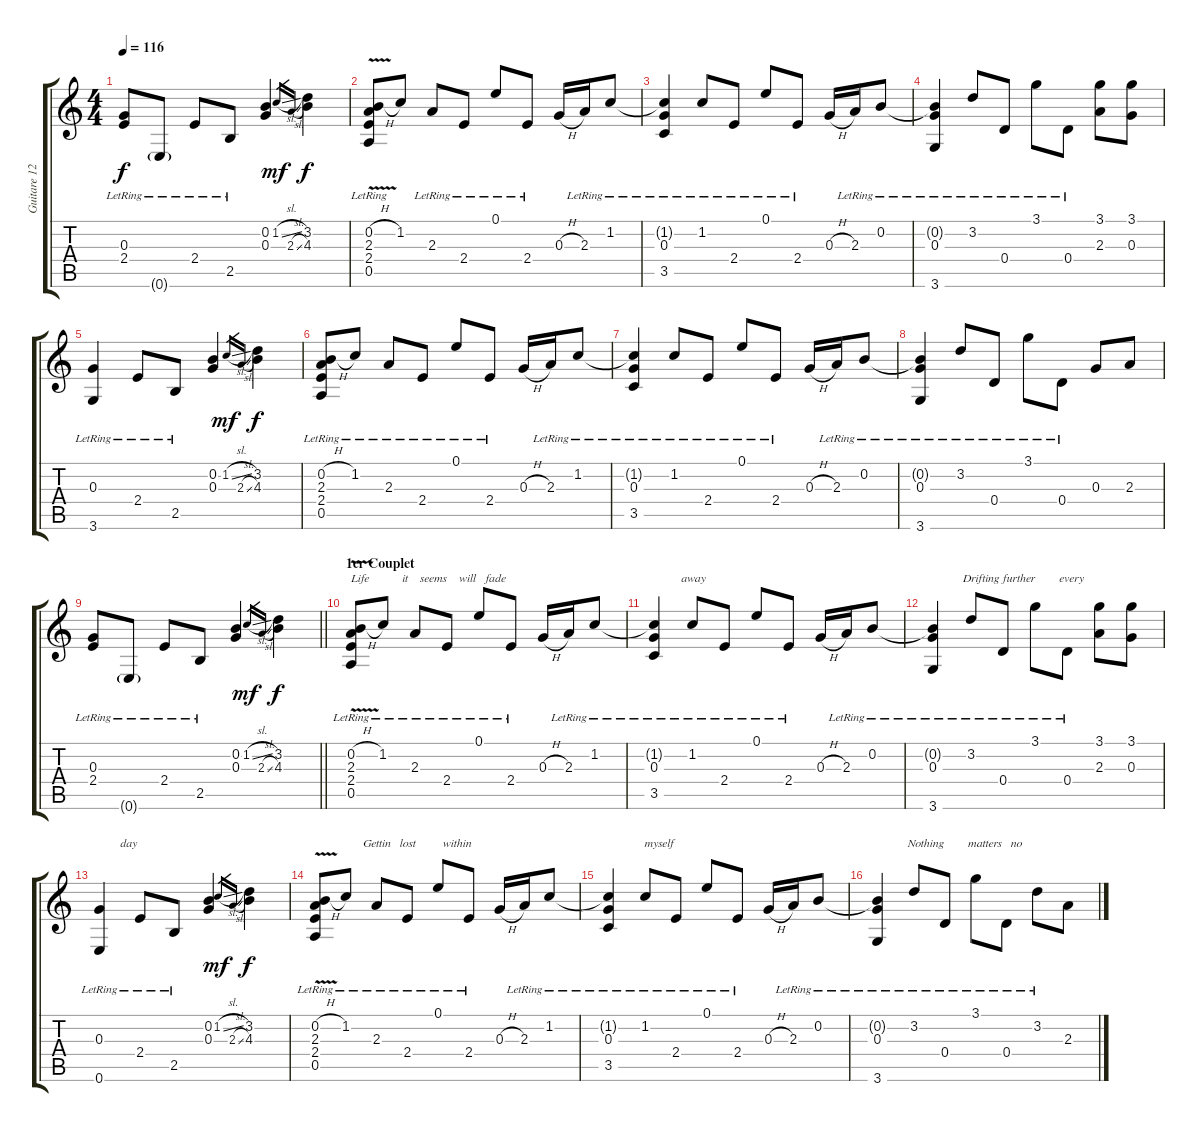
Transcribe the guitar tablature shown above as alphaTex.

\track ("Guitare 12 cordes" "Guitare 12") {instrument acousticguitarsteel}
\staff {score tabs}
\tuning (E4 B3 G3 D3 A2 E2) {hide}
\ts (4 4)
\tempo 116
\clef g2
\ks c
(0.3{lr} 2.4{lr}).8{dy f} 0.6{g lr}.8 2.4{lr}.8 2.5{lr}.8 (0.2 0.3).4 1.2{sl}.16{gr dy mf} 2.3{sl}.16{gr} (3.2 4.3).4{dy f} |
(0.2{h} 2.3{v lr} 2.4{v lr} 0.5{lr}).8 1.2.8 2.3{lr}.8 2.4{lr}.8 0.1{lr}.8 2.4{lr}.8 0.3{h}.16 2.3{lr}.16 1.2{lr}.8 |
(1.2{t} 0.3{lr} 3.5{lr}).4 1.2{lr}.8 2.4{lr}.8 0.1{lr}.8 2.4{lr}.8 0.3{h}.16 2.3{lr}.16 0.2{lr}.8 |
(0.2{t} 0.3{lr} 3.6{lr}).4 3.2{lr}.8 0.4{lr}.8 3.1{lr}.8 0.4{lr}.8 (3.1 2.3).8 (3.1 0.3).8 |
(0.3{lr} 3.6{lr}).4 2.4{lr}.8 2.5{lr}.8 (0.2 0.3).4 1.2{sl}.16{gr dy mf} 2.3{sl}.16{gr} (3.2 4.3).4{dy f} |
(0.2{h} 2.3{lr} 2.4{lr} 0.5{lr}).8 1.2{lr}.8 2.3{lr}.8 2.4{lr}.8 0.1{lr}.8 2.4{lr}.8 0.3{h}.16 2.3{lr}.16 1.2{lr}.8 |
(1.2{t} 0.3{lr} 3.5{lr}).4 1.2{lr}.8 2.4{lr}.8 0.1{lr}.8 2.4{lr}.8 0.3{h}.16 2.3{lr}.16 0.2{lr}.8 |
(0.2{t} 0.3{lr} 3.6{lr}).4 3.2{lr}.8 0.4{lr}.8 3.1{lr}.8 0.4{lr}.8 0.3.8 2.3.8 |
\barLineRight lightlight
(0.3{lr} 2.4{lr}).8 0.6{g lr}.8 2.4{lr}.8 2.5{lr}.8 (0.2 0.3).4 1.2{sl}.16{gr dy mf} 2.3{sl}.16{gr} (3.2 4.3).4{dy f} |
\section ("" "1er Couplet")
(0.2{h} 2.3{v lr} 2.4{v lr} 0.5{lr}).8{txt "Life           it    seems    will   fade"} 1.2{lr}.8 2.3{lr}.8 2.4{lr}.8 0.1{lr}.8 2.4{lr}.8 0.3{h}.16 2.3{lr}.16 1.2{lr}.8 |
(1.2{t} 0.3 3.5{lr}).4{txt "         away"} 1.2{lr}.8 2.4{lr}.8 0.1{lr}.8 2.4{lr}.8 0.3{h}.16 2.3{lr}.16 0.2{lr}.8 |
(0.2{t} 0.3{lr} 3.6{lr}).4{txt "          Drifting further        every "} 3.2{lr}.8 0.4{lr}.8 3.1{lr}.8 0.4{lr}.8 (3.1 2.3).8 (3.1 0.3).8 |
(0.3{lr} 0.6{lr}).4{txt "       day"} 2.4{lr}.8 2.5{lr}.8 (0.2 0.3).4 1.2{sl}.16{gr dy mf} 2.3{sl}.16{gr} (3.2 4.3).4{dy f} |
(0.2{h} 2.3{v lr} 2.4{v lr} 0.5{lr}).8{txt "                Gettin   lost         within"} 1.2{lr}.8 2.3{lr}.8 2.4{lr}.8 0.1{lr}.8 2.4{lr}.8 0.3{h}.16 2.3{lr}.16 1.2{lr}.8 |
(1.2{t} 0.3{lr} 3.5{lr}).4{txt "            myself"} 1.2{lr}.8 2.4{lr}.8 0.1{lr}.8 2.4{lr}.8 0.3{h}.16 2.3{lr}.16 0.2{lr}.8 |
(0.2{t} 0.3{lr} 3.6{lr}).4{txt "          Nothing        matters   no"} 3.2{lr}.8 0.4{lr}.8 3.1{lr}.8 0.4{lr}.8 3.2{lr}.8 2.3.8
